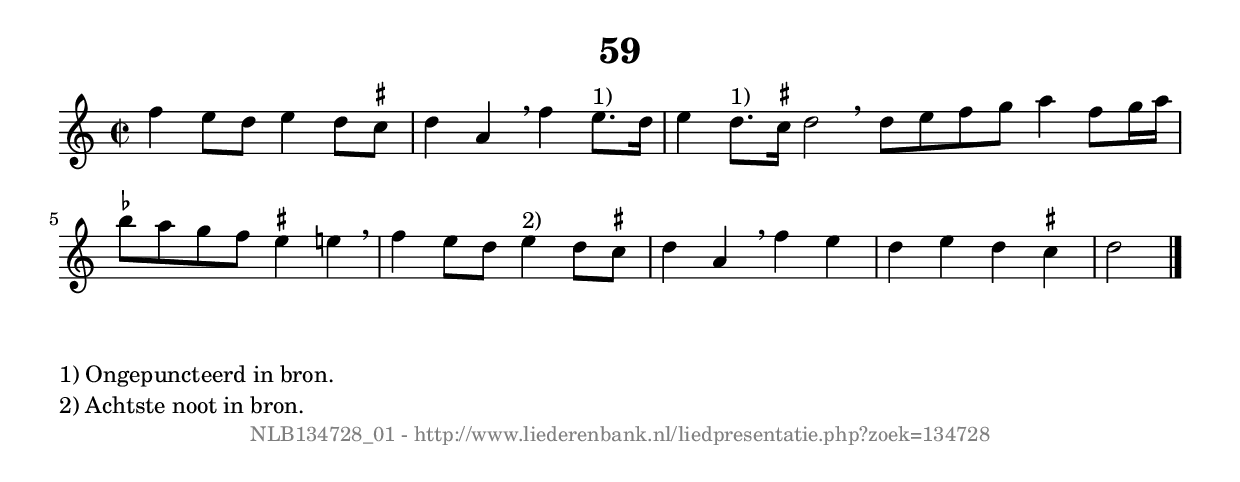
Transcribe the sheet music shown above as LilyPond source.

%
% produced by wce2krn 1.64 (7 June 2014)
%
\version"2.16"
#(append! paper-alist '(("long" . (cons (* 210 mm) (* 2000 mm)))))
#(set-default-paper-size "long")
sb = {\breathe}
mBreak = {\breathe }
bBreak = {\breathe }
x = {\once\override NoteHead #'style = #'cross }
gl=\glissando
itime={\override Staff.TimeSignature #'stencil = ##f }
ficta = {\once\set suggestAccidentals = ##t}
fine = {\once\override Score.RehearsalMark #'self-alignment-X = #1 \mark \markup {\italic{Fine}}}
dc = {\once\override Score.RehearsalMark #'self-alignment-X = #1 \mark \markup {\italic{D.C.}}}
dcf = {\once\override Score.RehearsalMark #'self-alignment-X = #1 \mark \markup {\italic{D.C. al Fine}}}
dcc = {\once\override Score.RehearsalMark #'self-alignment-X = #1 \mark \markup {\italic{D.C. al Coda}}}
ds = {\once\override Score.RehearsalMark #'self-alignment-X = #1 \mark \markup {\italic{D.S.}}}
dsf = {\once\override Score.RehearsalMark #'self-alignment-X = #1 \mark \markup {\italic{D.S. al Fine}}}
dsc = {\once\override Score.RehearsalMark #'self-alignment-X = #1 \mark \markup {\italic{D.S. al Coda}}}
pv = {\set Score.repeatCommands = #'((volta "1"))}
sv = {\set Score.repeatCommands = #'((volta "2"))}
tv = {\set Score.repeatCommands = #'((volta "3"))}
qv = {\set Score.repeatCommands = #'((volta "4"))}
xv = {\set Score.repeatCommands = #'((volta #f))}
\header{ tagline = ""
title = "59"
}
\score {{
\key c \major
\relative g'
{
\set melismaBusyProperties = #'()
\time 2/2
\tempo 4=120
\override Score.MetronomeMark #'transparent = ##t
\override Score.RehearsalMark #'break-visibility = #(vector #t #t #f)
f'4 e8 d e4 d8 \ficta cis d4 a \sb f' e8.^"1)" d16 e4 d8. ^"1)" \ficta cis16 d2 \bar ":|:" \bBreak
d8 e f g a4 f8 g16 a \ficta bes8 a g f \ficta eis4 e \sb f e8 d e4 ^"2)" d8 \ficta cis d4 a \sb f' e d e d \ficta cis d2 \bar "|."
 }}
 \midi { }
 \layout {
            indent = 0.0\cm
}
}
\markup { \wordwrap-string #" 
1) Ongepuncteerd in bron.

2) Achtste noot in bron.

"}
\markup { \vspace #0 } \markup { \with-color #grey \fill-line { \center-column { \smaller "NLB134728_01 - http://www.liederenbank.nl/liedpresentatie.php?zoek=134728" } } }
